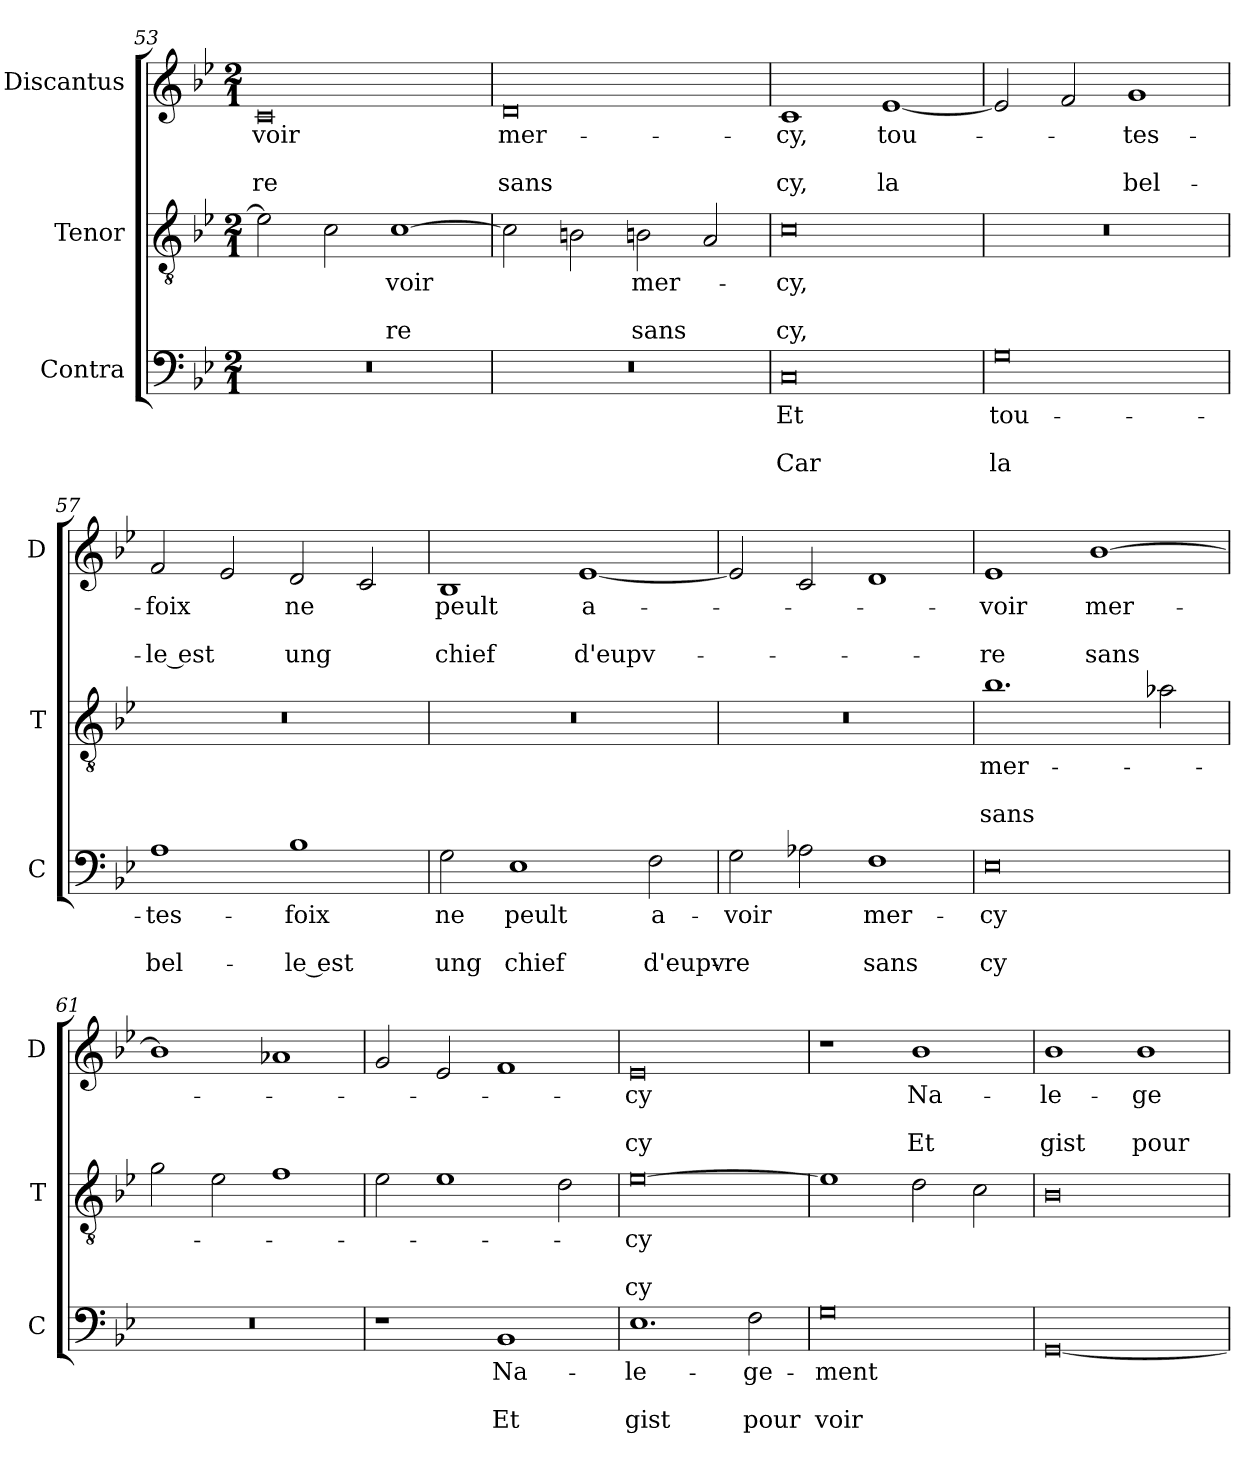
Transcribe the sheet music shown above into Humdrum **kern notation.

**kern	**text	**text	**text	**kern	**text	**text	**text	**kern	**text	**text	**text
*part3	*part3	*part3	*part3	*part2	*part2	*part2	*part2	*part1	*part1	*part1	*part1
*staff3	*staff3	*staff3	*staff3	*staff2	*staff2	*staff2	*staff2	*staff1	*staff1	*staff1	*staff1
*I"Contra	*	*	*	*I"Tenor	*	*	*	*I"Discantus	*	*	*
*I'C	*	*	*	*I'T	*	*	*	*I'D	*	*	*
*clefF4	*	*	*	*clefGv2	*	*	*	*clefG2	*	*	*
*k[b-e-]	*	*	*	*k[b-e-]	*	*	*	*k[b-e-]	*	*	*
*M2/1	*	*	*	*M2/1	*	*	*	*M2/1	*	*	*
=53	=53	=53	=53	=53	=53	=53	=53	=53	=53	=53	=53
0r	.	.	.	2e-]	.	.	.	0c	-voir	.	-re
.	.	.	.	2c	.	.	.	.	.	.	.
.	.	.	.	[1c	-voir	.	-re	.	.	.	.
=54	=54	=54	=54	=54	=54	=54	=54	=54	=54	=54	=54
0r	.	.	.	2c]	.	.	.	0d	mer-	.	sans
.	.	.	.	2Bn	.	.	.	.	.	.	.
.	.	.	.	2Bn	mer-	.	sans	.	.	.	.
.	.	.	.	2A	.	.	.	.	.	.	.
=55	=55	=55	=55	=55	=55	=55	=55	=55	=55	=55	=55
0C	Et	.	Car	0c	-cy,	.	cy,	1c	-cy,	.	cy,
.	.	.	.	.	.	.	.	[1e-	tou-	.	la
=56	=56	=56	=56	=56	=56	=56	=56	=56	=56	=56	=56
0G	tou-	.	la	0r	.	.	.	2e-]	.	.	.
.	.	.	.	.	.	.	.	2f	.	.	.
.	.	.	.	.	.	.	.	1g	-tes-	.	bel-
=57	=57	=57	=57	=57	=57	=57	=57	=57	=57	=57	=57
1A	-tes-	.	bel-	0r	.	.	.	2f	-foix	.	-le est
.	.	.	.	.	.	.	.	2e-	.	.	.
1B-	-foix	.	-le est	.	.	.	.	2d	ne	.	ung
.	.	.	.	.	.	.	.	2c	.	.	.
=58	=58	=58	=58	=58	=58	=58	=58	=58	=58	=58	=58
2G	ne	.	ung	0r	.	.	.	1B-	peult	.	chief
1E-	peult	.	chief	.	.	.	.	.	.	.	.
.	.	.	.	.	.	.	.	[1e-	a-	.	d'eupv-
2F	a-	.	d'eupv-	.	.	.	.	.	.	.	.
=59	=59	=59	=59	=59	=59	=59	=59	=59	=59	=59	=59
2G	-voir	.	-re	0r	.	.	.	2e-]	.	.	.
2A-X	.	.	.	.	.	.	.	2c	.	.	.
1F	mer-	.	sans	.	.	.	.	1d	.	.	.
=60	=60	=60	=60	=60	=60	=60	=60	=60	=60	=60	=60
0E-	-cy	.	cy	1.b-	mer-	.	sans	1e-	-voir	.	-re
.	.	.	.	.	.	.	.	[1b-	mer-	.	sans
.	.	.	.	2a-X	.	.	.	.	.	.	.
=61	=61	=61	=61	=61	=61	=61	=61	=61	=61	=61	=61
0r	.	.	.	2g	.	.	.	1b-]	.	.	.
.	.	.	.	2e-	.	.	.	.	.	.	.
.	.	.	.	1f	.	.	.	1a-X	.	.	.
=62	=62	=62	=62	=62	=62	=62	=62	=62	=62	=62	=62
1r	.	.	.	2e-	.	.	.	2g	.	.	.
.	.	.	.	1e-	.	.	.	2e-	.	.	.
1BB-	Na-	.	Et	.	.	.	.	1f	.	.	.
.	.	.	.	2d	.	.	.	.	.	.	.
=63	=63	=63	=63	=63	=63	=63	=63	=63	=63	=63	=63
1.E-	-le-	.	gist	[0e-	-cy	.	cy	0e-	-cy	.	cy
2F	-ge-	.	pour	.	.	.	.	.	.	.	.
=64	=64	=64	=64	=64	=64	=64	=64	=64	=64	=64	=64
0G	-ment	.	voir	1e-]	.	.	.	1r	.	.	.
.	.	.	.	2d	.	.	.	1b-	Na-	.	Et
.	.	.	.	2c	.	.	.	.	.	.	.
=65	=65	=65	=65	=65	=65	=65	=65	=65	=65	=65	=65
[0GG	.	.	.	0B-	.	.	.	1b-	-le-	.	gist
.	.	.	.	.	.	.	.	1b-	-ge-	.	pour
=	=	=	=	=	=	=	=	=	=	=	=
*-	*-	*-	*-	*-	*-	*-	*-	*-	*-	*-	*-
